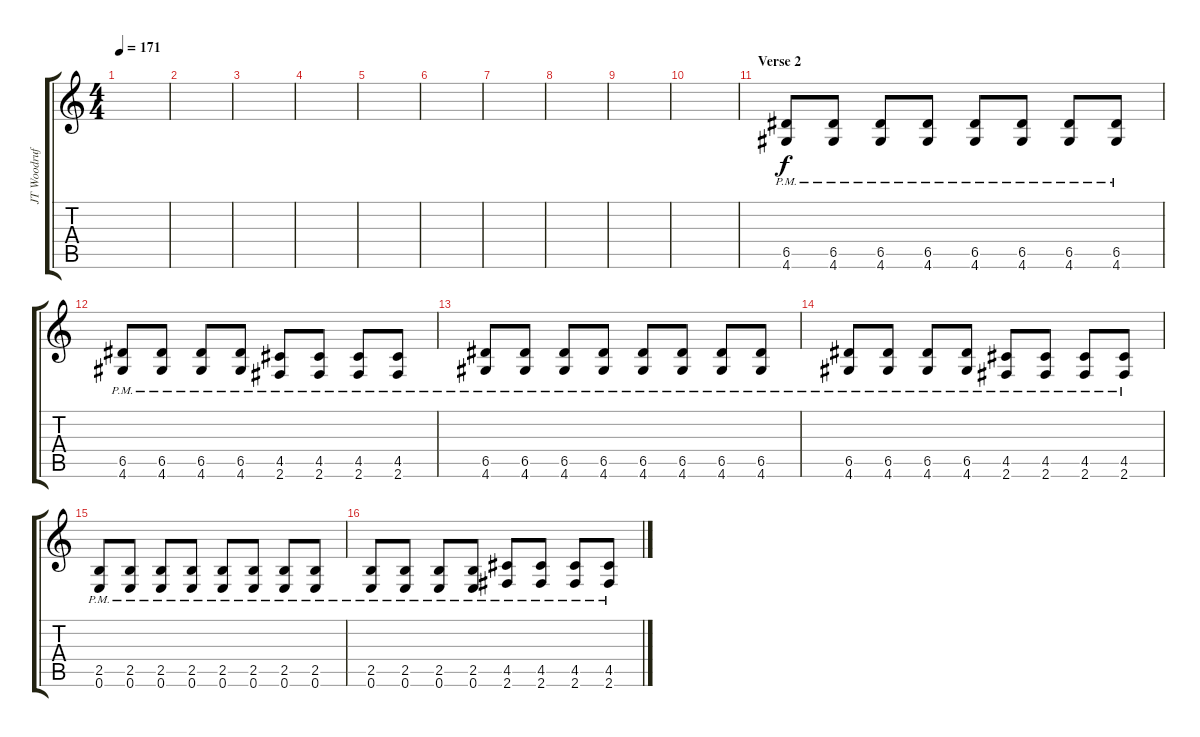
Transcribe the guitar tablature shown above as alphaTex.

\track ("JT Woodruff (Guitar)" "JT Woodruf") {instrument electricguitarmuted}
\staff {score tabs}
\tuning (E4 B3 G3 D3 A2 E2) {hide}
\ts (4 4)
\tempo 171
\clef g2
\ks c
|
|
|
|
|
|
|
|
|
|
\section ("" "Verse 2")
(6.5{pm} 4.6{pm}).8 (6.5{pm} 4.6{pm}).8 (6.5{pm} 4.6{pm}).8 (6.5{pm} 4.6{pm}).8 (6.5{pm} 4.6{pm}).8 (6.5{pm} 4.6{pm}).8 (6.5{pm} 4.6{pm}).8 (6.5{pm} 4.6{pm}).8 |
(6.5{pm} 4.6{pm}).8 (6.5{pm} 4.6{pm}).8 (6.5{pm} 4.6{pm}).8 (6.5{pm} 4.6{pm}).8 (4.5{pm} 2.6{pm}).8 (4.5{pm} 2.6{pm}).8 (4.5{pm} 2.6{pm}).8 (4.5{pm} 2.6{pm}).8 |
(6.5{pm} 4.6{pm}).8 (6.5{pm} 4.6{pm}).8 (6.5{pm} 4.6{pm}).8 (6.5{pm} 4.6{pm}).8 (6.5{pm} 4.6{pm}).8 (6.5{pm} 4.6{pm}).8 (6.5{pm} 4.6{pm}).8 (6.5{pm} 4.6{pm}).8 |
(6.5{pm} 4.6{pm}).8 (6.5{pm} 4.6{pm}).8 (6.5{pm} 4.6{pm}).8 (6.5{pm} 4.6{pm}).8 (4.5{pm} 2.6{pm}).8 (4.5{pm} 2.6{pm}).8 (4.5{pm} 2.6{pm}).8 (4.5{pm} 2.6{pm}).8 |
(2.5{pm} 0.6{pm}).8 (2.5{pm} 0.6{pm}).8 (2.5{pm} 0.6{pm}).8 (2.5{pm} 0.6{pm}).8 (2.5{pm} 0.6{pm}).8 (2.5{pm} 0.6{pm}).8 (2.5{pm} 0.6{pm}).8 (2.5{pm} 0.6{pm}).8 |
(2.5{pm} 0.6{pm}).8 (2.5{pm} 0.6{pm}).8 (2.5{pm} 0.6{pm}).8 (2.5{pm} 0.6{pm}).8 (4.5{pm} 2.6{pm}).8 (4.5{pm} 2.6{pm}).8 (4.5{pm} 2.6{pm}).8 (4.5{pm} 2.6{pm}).8
